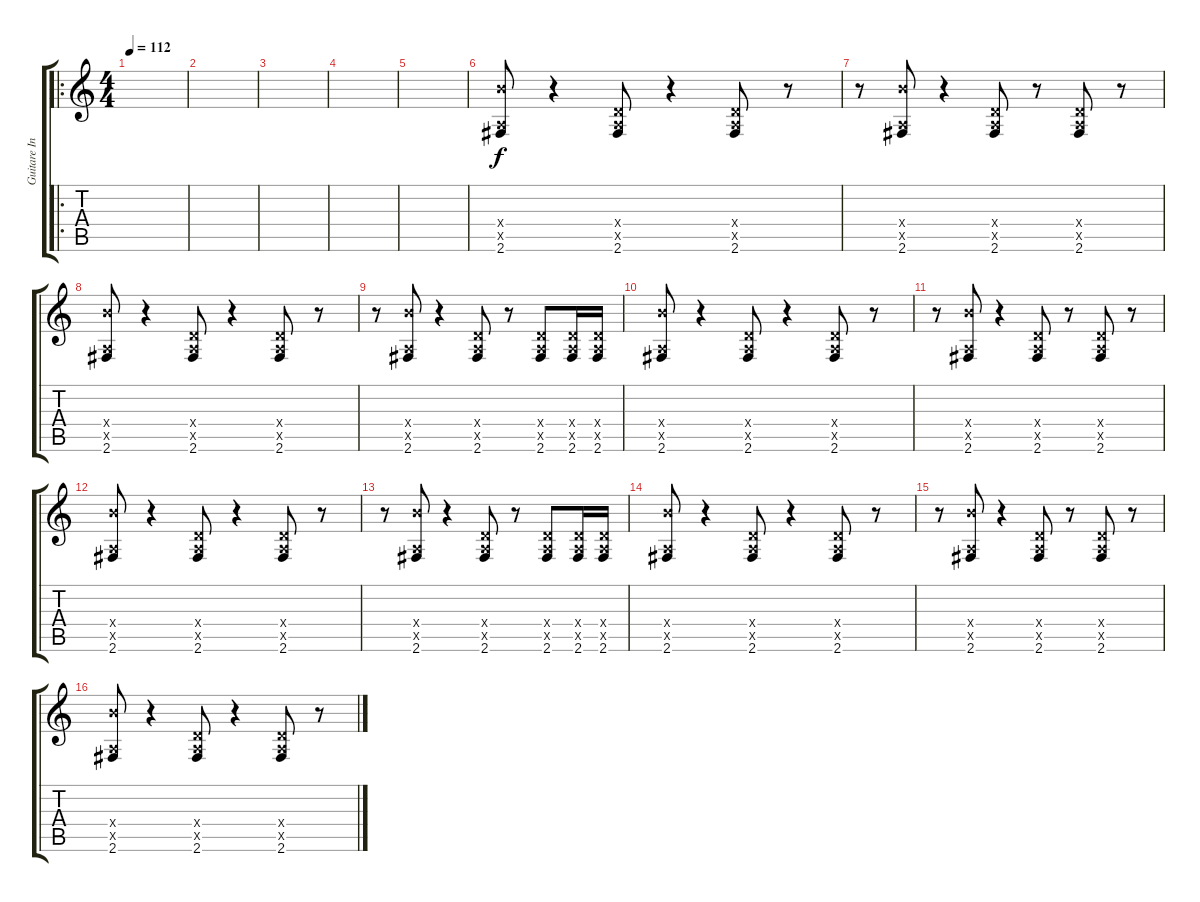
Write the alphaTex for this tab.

\track ("Guitare Intro" "Guitare In") {instrument acousticguitarnylon}
\staff {score tabs}
\tuning (E4 B3 G3 D3 A2 E2) {hide}
\ro
\ts (4 4)
\tempo 112
\clef g2
\ks c
|
|
|
|
|
(9.4{x} 0.5{x} 2.6).8 r.4 (0.4{x} 0.5{x} 2.6).8 r.4 (0.4{x} 0.5{x} 2.6).8 r.8 |
r.8 (9.4{x} 0.5{x} 2.6).8 r.4 (0.4{x} 0.5{x} 2.6).8 r.8 (0.4{x} 0.5{x} 2.6).8 r.8 |
(9.4{x} 0.5{x} 2.6).8 r.4 (0.4{x} 0.5{x} 2.6).8 r.4 (0.4{x} 0.5{x} 2.6).8 r.8 |
r.8 (9.4{x} 0.5{x} 2.6).8 r.4 (0.4{x} 0.5{x} 2.6).8 r.8 (0.4{x} 0.5{x} 2.6).8 (0.4{x} 0.5{x} 2.6).16 (0.4{x} 0.5{x} 2.6).16 |
(9.4{x} 0.5{x} 2.6).8 r.4 (0.4{x} 0.5{x} 2.6).8 r.4 (0.4{x} 0.5{x} 2.6).8 r.8 |
r.8 (9.4{x} 0.5{x} 2.6).8 r.4 (0.4{x} 0.5{x} 2.6).8 r.8 (0.4{x} 0.5{x} 2.6).8 r.8 |
(9.4{x} 0.5{x} 2.6).8 r.4 (0.4{x} 0.5{x} 2.6).8 r.4 (0.4{x} 0.5{x} 2.6).8 r.8 |
r.8 (9.4{x} 0.5{x} 2.6).8 r.4 (0.4{x} 0.5{x} 2.6).8 r.8 (0.4{x} 0.5{x} 2.6).8 (0.4{x} 0.5{x} 2.6).16 (0.4{x} 0.5{x} 2.6).16 |
(9.4{x} 0.5{x} 2.6).8 r.4 (0.4{x} 0.5{x} 2.6).8 r.4 (0.4{x} 0.5{x} 2.6).8 r.8 |
r.8 (9.4{x} 0.5{x} 2.6).8 r.4 (0.4{x} 0.5{x} 2.6).8 r.8 (0.4{x} 0.5{x} 2.6).8 r.8 |
(9.4{x} 0.5{x} 2.6).8 r.4 (0.4{x} 0.5{x} 2.6).8 r.4 (0.4{x} 0.5{x} 2.6).8 r.8
